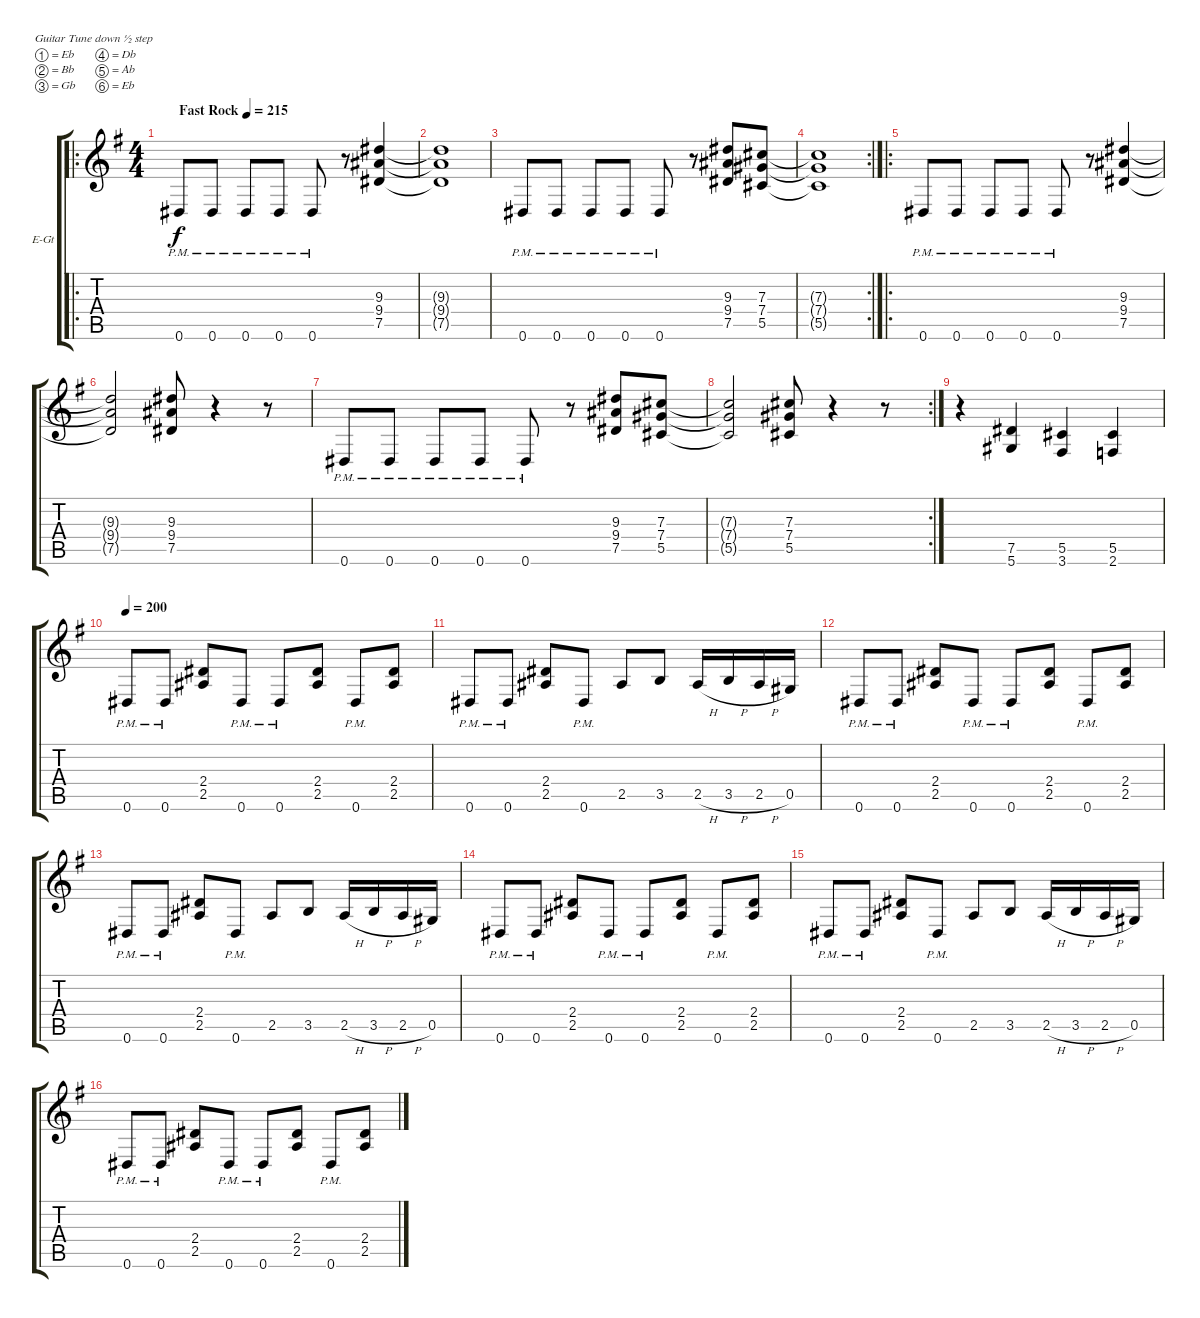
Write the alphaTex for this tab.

\bracketExtendMode groupsimilarinstruments
\firstSystemTrackNameOrientation horizontal
\otherSystemsTrackNameOrientation horizontal
\track ("Matthew Tuck" "E-Gt") {instrument distortionguitar}
\staff {score tabs}
\tuning (Eb4 Bb3 Gb3 Db3 Ab2 Eb2)
\ro
\ts (4 4)
\beaming (8 2 2 2 2)
\tempo (215 "Fast Rock")
\clef g2
\ks g
0.6{pm}.8{dy f instrument distortionguitar} 0.6{pm}.8 0.6{pm}.8 0.6{pm}.8 0.6{pm}.8 r.8 (9.3 9.4 7.5).4 |
(9.3{t} 9.4{t} 7.5{t}).1 |
0.6{pm}.8 0.6{pm}.8 0.6{pm}.8 0.6{pm}.8 0.6{pm}.8 r.8 (9.3 9.4 7.5).8 (7.3 7.4 5.5).8 |
\rc 2
(7.3{t} 7.4{t} 5.5{t}).1 |
\ro
0.6{pm}.8 0.6{pm}.8 0.6{pm}.8 0.6{pm}.8 0.6{pm}.8 r.8 (9.3 9.4 7.5).4 |
(9.3{t} 9.4{t} 7.5{t}).2 (9.3 9.4 7.5).8 r.4 r.8 |
0.6{pm}.8 0.6{pm}.8 0.6{pm}.8 0.6{pm}.8 0.6{pm}.8 r.8 (9.3 9.4 7.5).8 (7.3 7.4 5.5).8 |
\rc 2
(7.3{t} 7.4{t} 5.5{t}).2 (7.3 7.4 5.5).8 r.4 r.8 |
r.4 (7.5 5.6).4 (5.5 3.6).4 (5.5 2.6).4 |
\tempo 200
0.6{pm}.8 0.6{pm}.8 (2.4 2.5).8 0.6{pm}.8 0.6{pm}.8 (2.4 2.5).8 0.6{pm}.8 (2.4 2.5).8 |
0.6{pm}.8 0.6{pm}.8 (2.4 2.5).8 0.6{pm}.8 2.5.8 3.5.8 2.5{h}.16 3.5{h}.16 2.5{h}.16 0.5.16 |
0.6{pm}.8 0.6{pm}.8 (2.4 2.5).8 0.6{pm}.8 0.6{pm}.8 (2.4 2.5).8 0.6{pm}.8 (2.4 2.5).8 |
0.6{pm}.8 0.6{pm}.8 (2.4 2.5).8 0.6{pm}.8 2.5.8 3.5.8 2.5{h}.16 3.5{h}.16 2.5{h}.16 0.5.16 |
0.6{pm}.8 0.6{pm}.8 (2.4 2.5).8 0.6{pm}.8 0.6{pm}.8 (2.4 2.5).8 0.6{pm}.8 (2.4 2.5).8 |
0.6{pm}.8 0.6{pm}.8 (2.4 2.5).8 0.6{pm}.8 2.5.8 3.5.8 2.5{h}.16 3.5{h}.16 2.5{h}.16 0.5.16 |
0.6{pm}.8 0.6{pm}.8 (2.4 2.5).8 0.6{pm}.8 0.6{pm}.8 (2.4 2.5).8 0.6{pm}.8 (2.4 2.5).8
